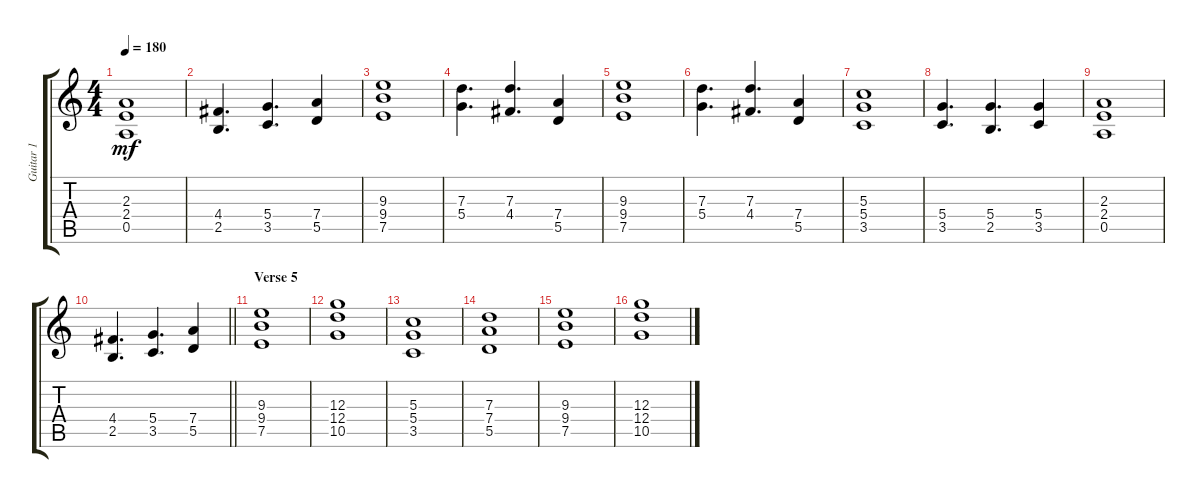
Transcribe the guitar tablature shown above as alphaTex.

\track ("Guitar 1" "Guitar 1") {instrument electricguitarjazz}
\staff {score tabs}
\tuning (E4 B3 G3 D3 A2 E2) {hide}
\ts (4 4)
\tempo 180
\clef g2
\ks c
(2.3 2.4 0.5).1{dy mf} |
(4.4 2.5).4{d} (5.4 3.5).4{d} (7.4 5.5).4 |
(9.3 9.4 7.5).1 |
(7.3 5.4).4{d} (7.3 4.4).4{d} (7.4 5.5).4 |
(9.3 9.4 7.5).1 |
(7.3 5.4).4{d} (7.3 4.4).4{d} (7.4 5.5).4 |
(5.3 5.4 3.5).1 |
(5.4 3.5).4{d} (5.4 2.5).4{d} (5.4 3.5).4 |
(2.3 2.4 0.5).1 |
\barLineRight lightlight
(4.4 2.5).4{d} (5.4 3.5).4{d} (7.4 5.5).4 |
\section ("" "Verse 5")
(9.3 9.4 7.5).1 |
(12.3 12.4 10.5).1 |
(5.3 5.4 3.5).1 |
(7.3 7.4 5.5).1 |
(9.3 9.4 7.5).1 |
(12.3 12.4 10.5).1
